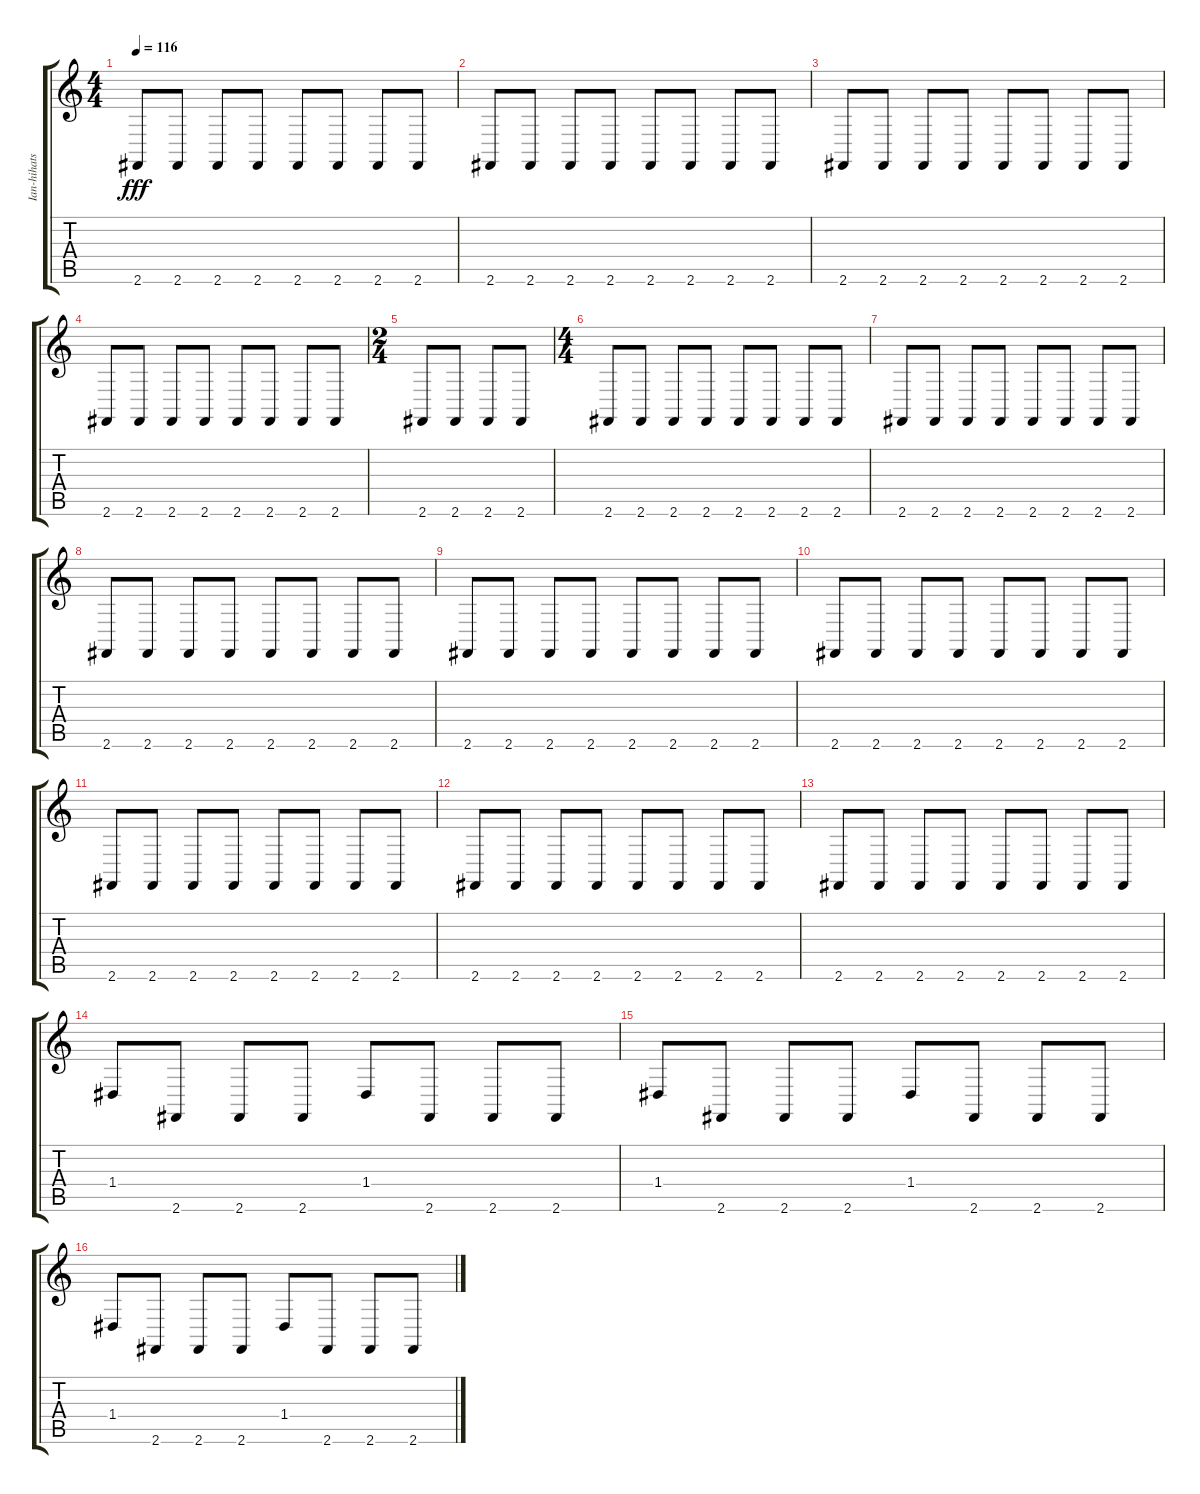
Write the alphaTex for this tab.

\track ("Ian-hihats" "Ian-hihats") {instrument seashore}
\staff {score tabs}
\tuning (E4 B3 G3 D3 A2 E2) {hide}
\ts (4 4)
\tempo 116
\clef g2
\ks c
2.6.8{dy fff} 2.6.8 2.6.8 2.6.8 2.6.8 2.6.8 2.6.8 2.6.8 |
2.6.8 2.6.8 2.6.8 2.6.8 2.6.8 2.6.8 2.6.8 2.6.8 |
2.6.8 2.6.8 2.6.8 2.6.8 2.6.8 2.6.8 2.6.8 2.6.8 |
2.6.8 2.6.8 2.6.8 2.6.8 2.6.8 2.6.8 2.6.8 2.6.8 |
\ts (2 4)
2.6.8 2.6.8 2.6.8 2.6.8 |
\ts (4 4)
2.6.8 2.6.8 2.6.8 2.6.8 2.6.8 2.6.8 2.6.8 2.6.8 |
2.6.8 2.6.8 2.6.8 2.6.8 2.6.8 2.6.8 2.6.8 2.6.8 |
2.6.8 2.6.8 2.6.8 2.6.8 2.6.8 2.6.8 2.6.8 2.6.8 |
2.6.8 2.6.8 2.6.8 2.6.8 2.6.8 2.6.8 2.6.8 2.6.8 |
2.6.8 2.6.8 2.6.8 2.6.8 2.6.8 2.6.8 2.6.8 2.6.8 |
2.6.8 2.6.8 2.6.8 2.6.8 2.6.8 2.6.8 2.6.8 2.6.8 |
2.6.8 2.6.8 2.6.8 2.6.8 2.6.8 2.6.8 2.6.8 2.6.8 |
2.6.8 2.6.8 2.6.8 2.6.8 2.6.8 2.6.8 2.6.8 2.6.8 |
1.4.8 2.6.8 2.6.8 2.6.8 1.4.8 2.6.8 2.6.8 2.6.8 |
1.4.8 2.6.8 2.6.8 2.6.8 1.4.8 2.6.8 2.6.8 2.6.8 |
1.4.8 2.6.8 2.6.8 2.6.8 1.4.8 2.6.8 2.6.8 2.6.8
